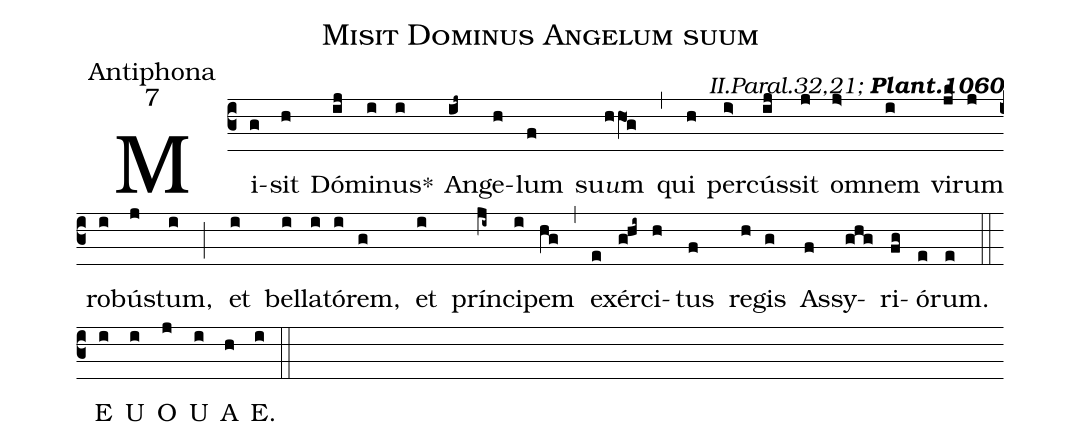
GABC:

name:Misit Dominus Angelum suum;
office-part:Antiphona;
mode:7;
commentary:{\itshape\mdseries II.Paral.32,21;\/}  {\bfseries Plant.1060};
%%
(c3) Mi(g)sit(h) Dó(ij)mi(i)nus<sp>*</sp>(i) An(ij~)ge(h)lum(f) su<e>u</e>m(hhO1g) (,)
qui(h) per(i>)cús(ij)sit(j) o(j>)mnem(i) vi(jk)rum(j) ro(i)bú(j)stum,(i) (;)
et(i) bel(i)la(i)tó(i)rem,(g) et(i) prín(ji~)ci(i)pem(hg) (,)
ex(e)ér(ghi~)ci(h)tus(f) re(h)gis(g) As(f)sy(ghg)ri(fg)ó(e)rum.(e) (::)
<eu> E(i) U(i) O(j) U(i) A(h) E.(i) </eu> (::)
